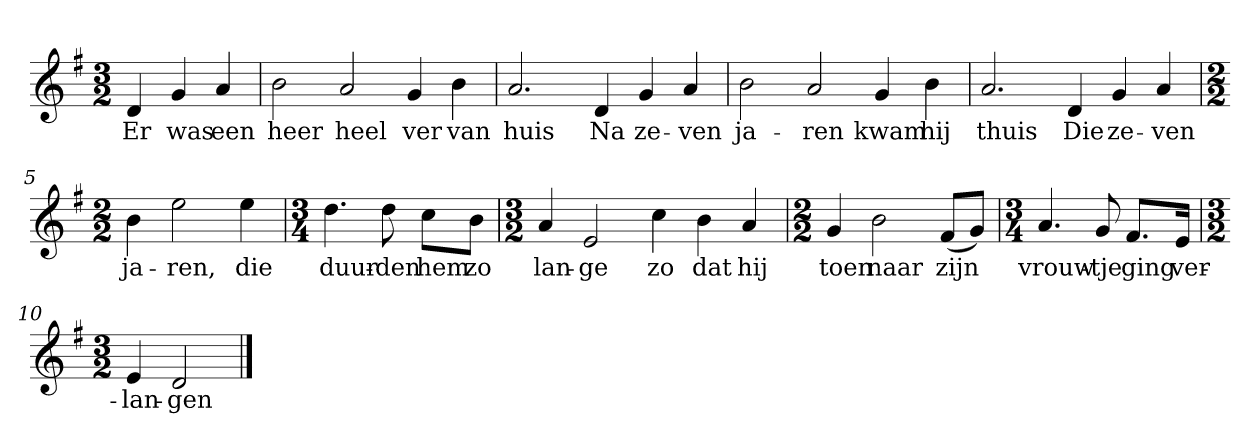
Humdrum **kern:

**kern	**text
*part1	*part1
*staff1	*staff1
*clefG2	*
*k[f#]	*
*G:	*
*M3/2	*
*MM120	*
=	=
4d	Er
4g	was
4a	een
=1	=1
2b	heer
2a	heel
4g	ver
4b	van
=2	=2
2.a	huis
4d	Na
4g	ze-
4a	-ven
=3	=3
2b	ja-
2a	-ren
4g	kwam
4b	hij
=4	=4
2.a	thuis
4d	Die
4g	ze-
4a	-ven
=5	=5
*M2/2	*
4b	ja-
2ee	-ren,
4ee	die
=6	=6
*M3/4	*
4.dd	duur-
8dd	-den
8cc\L	hem
8b\J	zo
=7	=7
*M3/2	*
4a	lan-
2e	-ge
4cc	zo
4b	dat
4a	hij
=8	=8
*M2/2	*
4g	toen
2b	naar
(8f#/L	zijn
8g/J)	.
=9	=9
*M3/4	*
4.a	vrouw-
8g	-tje
8.f#/L	ging
16e/Jk	ver-
=10	=10
*M3/2	*
4e	-lan-
2d	-gen
==	==
*-	*-
